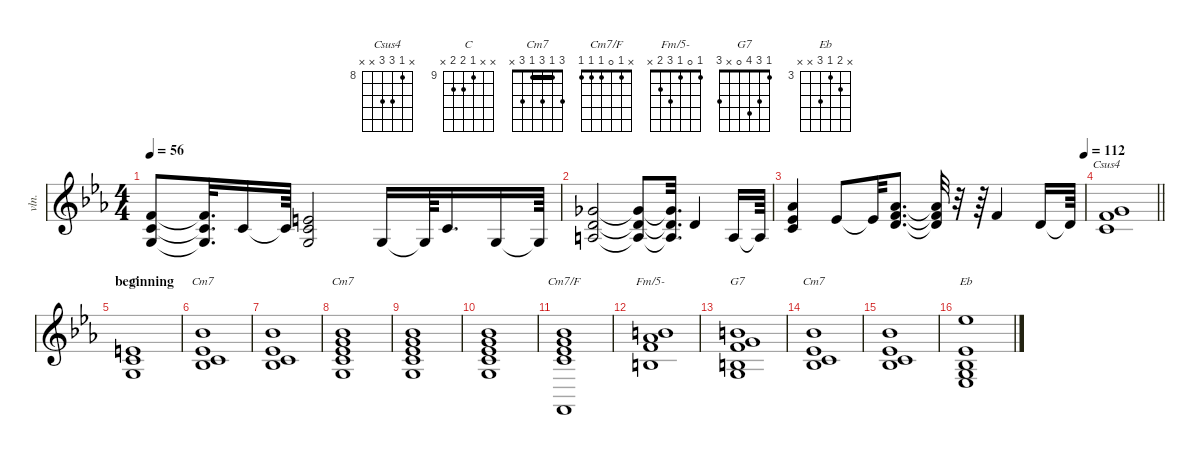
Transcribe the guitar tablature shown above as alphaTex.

\defaultSystemsLayout 4
\hideDynamics
\bracketExtendMode nobrackets
\otherSystemsTrackNameOrientation horizontal
\track ("Celesta" "vln.") {solo instrument synthstrings1}
\staff {score}
\tuning (E4 B3 G3 D3 A2 E2)
\chord ("Csus4" x 8 10 10 x x) {firstfret 8}
\chord ("C" x x 9 10 10 x) {firstfret 9}
\chord ("Cm7" 3 4 5 x 1 x)
\chord ("Cm7" x 4 5 x 1 3)
\chord ("Cm7/F" x 1 0 1 1 1)
\chord ("Fm/5-" 1 0 1 3 2 x)
\chord ("G7" 1 3 4 0 x 3)
\chord ("Cm7" 3 1 3 1 3 x) {barre 1}
\chord ("Eb" x 4 3 5 x x) {firstfret 3}
\ts (4 4)
\tempo 56
\clef g2
\ks cminor
(1.1{acc forcenatural} 1.2{acc forcenatural} 0.3{acc forcenatural}).8{dy f beam Up} (1.1{t acc forcenatural} 1.2{t acc forcenatural} 0.3{t acc forcenatural}).32{d beam Up} 1.2{acc forcenatural}.16{beam Up} 1.2{t acc forcenatural}.64{beam Up} (0.1{acc forcenatural} 1.2{acc forcenatural} 0.3{acc forcenatural}).2{beam Up} 0.3{acc forcenatural}.16{beam Up} 0.3{t acc forcenatural}.64{beam Up} 1.2{acc forcenatural}.16{d beam Up} 0.3{acc forcenatural}.16{beam Up} 0.3{t acc forcenatural}.64{beam Up} |
(2.1{acc b} 3.2{acc forcenatural} 2.3{acc forcenatural}).2{beam Up} (2.1{t acc b} 3.2{t acc forcenatural} 2.3{t acc forcenatural}).8{beam Up} (2.1{t acc b} 3.2{t acc forcenatural} 2.3{t acc forcenatural}).32{d beam Up} 3.2{acc forcenatural}.4{beam Up} 2.3{acc forcenatural}.16{beam Up} 2.3{t acc forcenatural}.64{beam Up} |
\tempo (112 1)
(4.1{acc b} 4.2{acc b} 5.3{acc forcenatural}).4{beam Up} 4.2{acc b}.8{beam Up} 4.2{t acc b}.32{beam Up} (4.1{acc b} 6.2{acc forcenatural} 7.3{acc forcenatural}).8{d beam Up} (4.1{t acc b} 6.2{t acc forcenatural} 7.3{t acc forcenatural}).32{beam Up} r.32{beam Up} r.64{beam Up} 6.2{acc forcenatural}.4{beam Up} 7.3{acc forcenatural}.16{beam Up} 7.3{t acc forcenatural}.64{beam Up} |
\barLineRight lightlight
(8.2{acc forcenatural} 10.3{acc forcenatural} 10.4{acc forcenatural}).1{ch "Csus4" beam Up} |
\section ("" "beginning")
(9.3{acc forcenatural} 10.4{acc forcenatural} 10.5{acc forcenatural}).1{ch "C" beam Up} |
(6.1{acc b} 4.2{acc b} 5.3{acc forcenatural} 8.4{acc b}).1{ch "Cm7" beam Up} |
(6.1{acc b} 4.2{acc b} 5.3{acc forcenatural} 8.4{acc b}).1{beam Up} |
(6.1{acc b} 1.2{acc forcenatural} 0.3{acc forcenatural} 13.4{acc b} 22.5{acc forcenatural}).1{ch "Cm7" beam Up} |
(6.1{acc b} 1.2{acc forcenatural} 0.3{acc forcenatural} 13.4{acc b} 22.5{acc forcenatural}).1{beam Up} |
(6.1{acc b} 1.2{acc forcenatural} 0.3{acc forcenatural} 13.4{acc b} 22.5{acc forcenatural}).1{beam Up} |
(6.1{acc b} 1.2{acc forcenatural} 13.4{acc b} 22.5{acc forcenatural} 1.6{acc forcenatural}).1{ch "Cm7/F" beam Up} |
(4.1{acc b} 12.2{acc forcenatural} 4.3{acc forcenatural} 15.4{acc forcenatural}).1{ch "Fm/5-" beam Up} |
(1.1{acc forcenatural} 12.2{acc forcenatural} 0.3{acc forcenatural} 9.4{acc forcenatural} 22.5{acc forcenatural}).1{ch "G7" beam Up} |
(6.1{acc b} 4.2{acc b} 5.3{acc forcenatural} 8.4{acc b}).1{ch "Cm7" beam Up} |
(6.1{acc b} 4.2{acc b} 5.3{acc forcenatural} 8.4{acc b}).1{beam Up} |
(11.1{acc b} 4.2{acc b} 3.3{acc b} 5.4{acc forcenatural} 6.5{acc b}).1{ch "Eb" beam Up}
